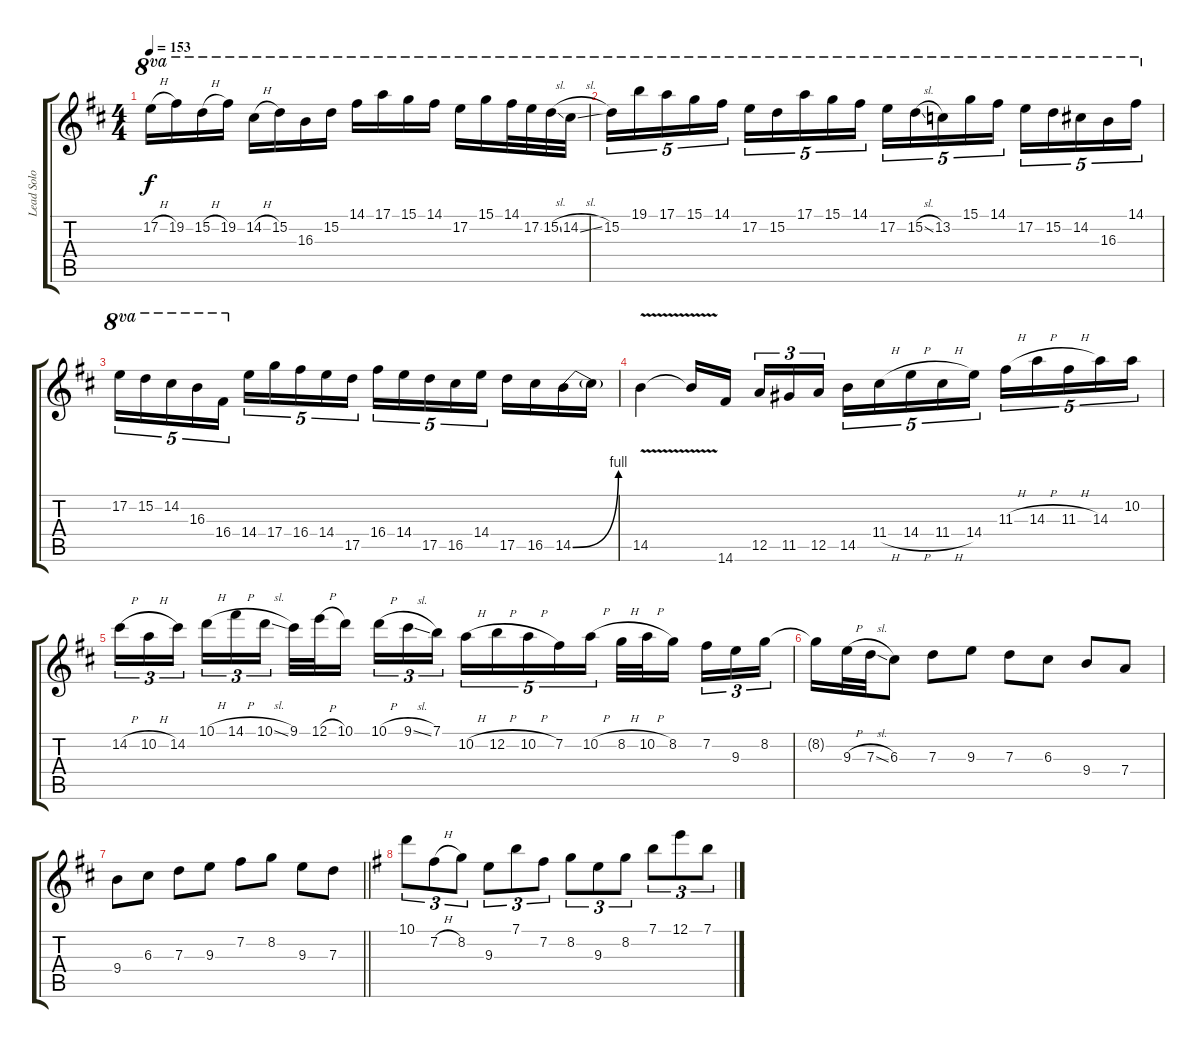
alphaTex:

\track ("Lead Solo Guitar" "Lead Solo ") {instrument distortionguitar}
\staff {score tabs}
\tuning (E4 B3 G3 D3 A2 E2) {hide}
\ts (4 4)
\tempo 153
\clef g2
\ks d
17.2{h}.16{ot 8va dy f} 19.2.16{ot 8va} 15.2{h}.16{ot 8va} 19.2.16{ot 8va} 14.2{h}.16{ot 8va} 15.2.16{ot 8va} 16.3.16{ot 8va} 15.2.16{ot 8va} 14.1.16{ot 8va} 17.1.16{ot 8va} 15.1.16{ot 8va} 14.1.16{ot 8va} 17.2.16{ot 8va} 15.1.16{ot 8va} 14.1.32{ot 8va} 17.2.32{ot 8va} 15.2{sl}.32{ot 8va} 14.2{sl}.32{ot 8va} |
15.2.16{tu (5 4) ot 8va} 19.1.16{tu (5 4) ot 8va} 17.1.16{tu (5 4) ot 8va} 15.1.16{tu (5 4) ot 8va} 14.1.16{tu (5 4) ot 8va} 17.2.16{tu (5 4) ot 8va} 15.2.16{tu (5 4) ot 8va} 17.1.16{tu (5 4) ot 8va} 15.1.16{tu (5 4) ot 8va} 14.1.16{tu (5 4) ot 8va} 17.2.16{tu (5 4) ot 8va} 15.2{sl}.16{tu (5 4) ot 8va} 13.2.16{tu (5 4) ot 8va} 15.1.16{tu (5 4) ot 8va} 14.1.16{tu (5 4) ot 8va} 17.2.16{tu (5 4) ot 8va} 15.2.16{tu (5 4) ot 8va} 14.2.16{tu (5 4) ot 8va} 16.3.16{tu (5 4) ot 8va} 14.1.16{tu (5 4) ot 8va} |
17.2.16{tu (5 4) ot 8va} 15.2.16{tu (5 4) ot 8va} 14.2.16{tu (5 4) ot 8va} 16.3.16{tu (5 4) ot 8va} 16.4.16{tu (5 4) ot 8va} 14.4.16{tu (5 4)} 17.4.16{tu (5 4)} 16.4.16{tu (5 4)} 14.4.16{tu (5 4)} 17.5.16{tu (5 4)} 16.4.16{tu (5 4)} 14.4.16{tu (5 4)} 17.5.16{tu (5 4)} 16.5.16{tu (5 4)} 14.4.16{tu (5 4)} 17.5.16 16.5.16 14.5{be (bend 0 0 60 4)}.16 14.5{t}.16 |
14.5{v}.4 14.5{v t}.16 14.6.16{beam splitsecondary} 12.5.16{tu (3 2)} 11.5.16{tu (3 2)} 12.5.16{tu (3 2)} 14.5.16{tu (5 4)} 11.4{h}.16{tu (5 4)} 14.4{h}.16{tu (5 4)} 11.4{h}.16{tu (5 4)} 14.4.16{tu (5 4)} 11.3{h}.16{tu (5 4)} 14.3{h}.16{tu (5 4)} 11.3{h}.16{tu (5 4)} 14.3.16{tu (5 4)} 10.2.16{tu (5 4)} |
14.2{h}.16{tu (3 2)} 10.2{h}.16{tu (3 2)} 14.2.16{tu (3 2) beam splitsecondary} 10.1{h}.16{tu (3 2)} 14.1{h}.16{tu (3 2)} 10.1{sl}.16{tu (3 2)} 9.1.32 12.1{h}.32 10.1.16{beam splitsecondary} 10.1{h}.16{tu (3 2)} 9.1{sl}.16{tu (3 2)} 7.1.16{tu (3 2)} 10.2{h}.16{tu (5 4)} 12.2{h}.16{tu (5 4)} 10.2{h}.16{tu (5 4)} 7.2.16{tu (5 4)} 10.2{h}.16{tu (5 4)} 8.2{h}.32 10.2{h}.32 8.2.16{beam splitsecondary} 7.2.16{tu (3 2)} 9.3.16{tu (3 2)} 8.2.16{tu (3 2)} |
8.2{t}.16 9.3{h}.32 7.3{sl}.32 6.3.8 7.3.8 9.3.8 7.3.8 6.3.8 9.4.8 7.4.8 |
\barLineRight lightlight
9.4.8 6.3.8 7.3.8 9.3.8 7.2.8 8.2.8 9.3.8 7.3.8 |
\ks g
10.1.8{tu (3 2)} 7.2{h}.8{tu (3 2)} 8.2.8{tu (3 2)} 9.3.8{tu (3 2)} 7.1.8{tu (3 2)} 7.2.8{tu (3 2)} 8.2.8{tu (3 2)} 9.3.8{tu (3 2)} 8.2.8{tu (3 2)} 7.1.8{tu (3 2)} 12.1.8{tu (3 2)} 7.1.8{tu (3 2)}
